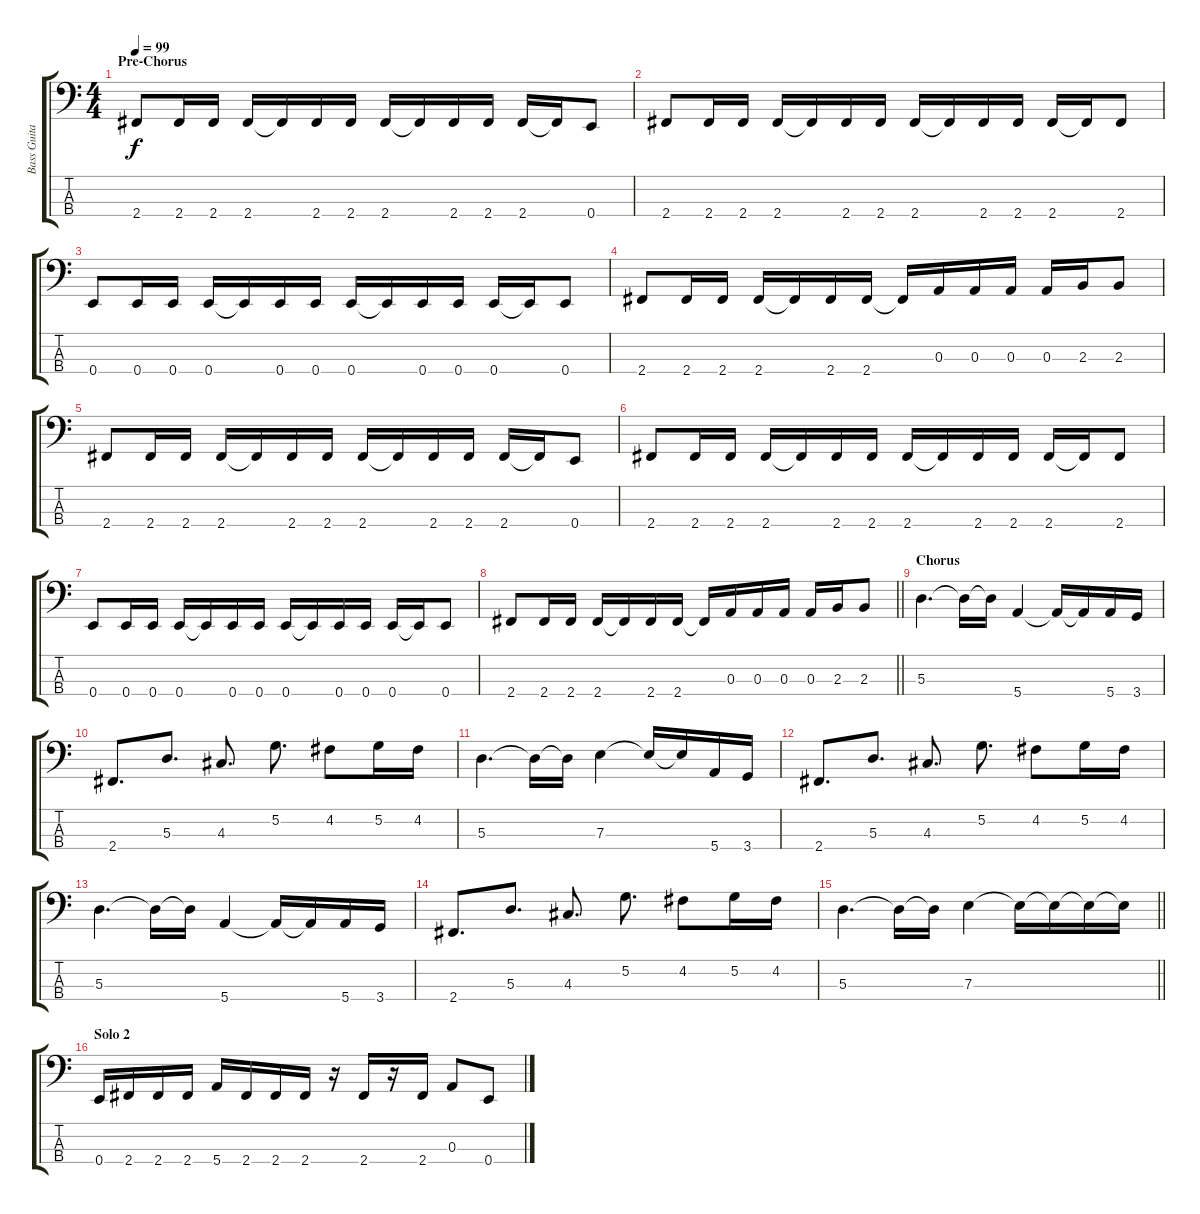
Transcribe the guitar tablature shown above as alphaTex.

\track ("Bass Guitar" "Bass Guita") {instrument electricbassfinger}
\staff {score tabs}
\tuning (G2 D2 A1 E1) {hide}
\ts (4 4)
\section ("" "Pre-Chorus")
\tempo 99
\clef f4
\ks c
2.4.8{dy f} 2.4.16 2.4.16 2.4.16 2.4{t}.16 2.4.16 2.4.16 2.4.16 2.4{t}.16 2.4.16 2.4.16 2.4.16 2.4{t}.16 0.4.8 |
2.4.8 2.4.16 2.4.16 2.4.16 2.4{t}.16 2.4.16 2.4.16 2.4.16 2.4{t}.16 2.4.16 2.4.16 2.4.16 2.4{t}.16 2.4.8 |
0.4.8 0.4.16 0.4.16 0.4.16 0.4{t}.16 0.4.16 0.4.16 0.4.16 0.4{t}.16 0.4.16 0.4.16 0.4.16 0.4{t}.16 0.4.8 |
2.4.8 2.4.16 2.4.16 2.4.16 2.4{t}.16 2.4.16 2.4.16 2.4{t}.16 0.3.16 0.3.16 0.3.16 0.3.16 2.3.16 2.3.8 |
2.4.8 2.4.16 2.4.16 2.4.16 2.4{t}.16 2.4.16 2.4.16 2.4.16 2.4{t}.16 2.4.16 2.4.16 2.4.16 2.4{t}.16 0.4.8 |
2.4.8 2.4.16 2.4.16 2.4.16 2.4{t}.16 2.4.16 2.4.16 2.4.16 2.4{t}.16 2.4.16 2.4.16 2.4.16 2.4{t}.16 2.4.8 |
0.4.8 0.4.16 0.4.16 0.4.16 0.4{t}.16 0.4.16 0.4.16 0.4.16 0.4{t}.16 0.4.16 0.4.16 0.4.16 0.4{t}.16 0.4.8 |
\barLineRight lightlight
2.4.8 2.4.16 2.4.16 2.4.16 2.4{t}.16 2.4.16 2.4.16 2.4{t}.16 0.3.16 0.3.16 0.3.16 0.3.16 2.3.16 2.3.8 |
\section ("" "Chorus")
5.3.4{d} 5.3{t}.16 5.3{t}.16 5.4.4 5.4{t}.16 5.4{t}.16 5.4.16 3.4.16 |
2.4.8{d} 5.3.8{d} 4.3.8{d} 5.2.8{d} 4.2.8 5.2.16 4.2.16 |
5.3.4{d} 5.3{t}.16 5.3{t}.16 7.3.4 7.3{t}.16 7.3{t}.16 5.4.16 3.4.16 |
2.4.8{d} 5.3.8{d} 4.3.8{d} 5.2.8{d} 4.2.8 5.2.16 4.2.16 |
5.3.4{d} 5.3{t}.16 5.3{t}.16 5.4.4 5.4{t}.16 5.4{t}.16 5.4.16 3.4.16 |
2.4.8{d} 5.3.8{d} 4.3.8{d} 5.2.8{d} 4.2.8 5.2.16 4.2.16 |
\barLineRight lightlight
5.3.4{d} 5.3{t}.16 5.3{t}.16 7.3.4 7.3{t}.16 7.3{t}.16 7.3{t}.16 7.3{t}.16 |
\section ("" "Solo 2")
0.4.16 2.4.16 2.4.16 2.4.16 5.4.16 2.4.16 2.4.16 2.4.16 r.16 2.4.16 r.16 2.4.16 0.3.8 0.4.8
